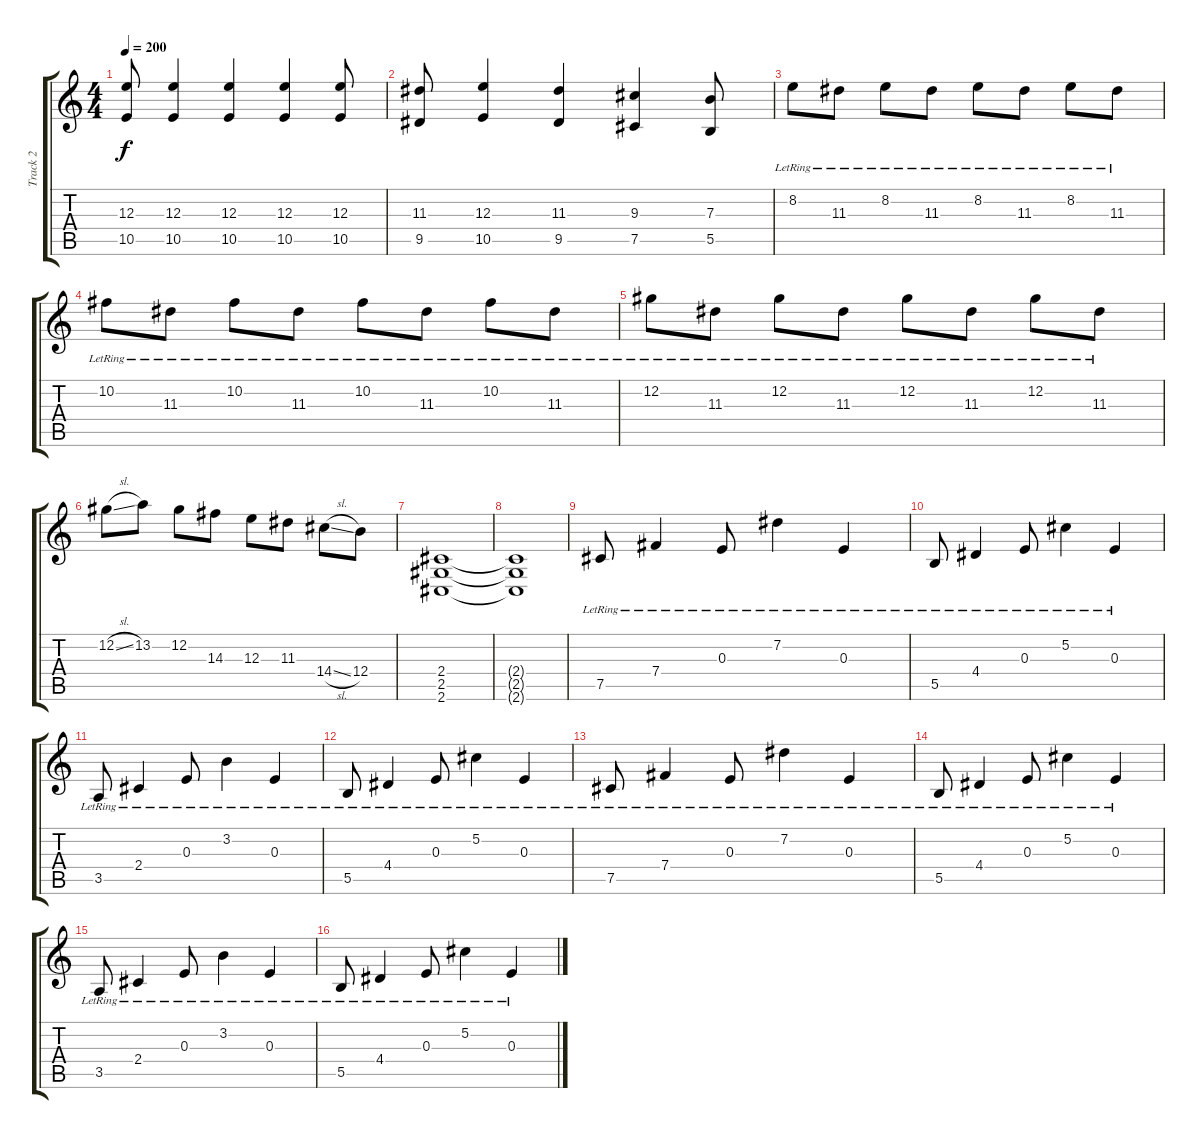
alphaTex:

\track ("Track 2" "Track 2") {instrument electricguitarjazz}
\staff {score tabs}
\tuning (Db4 Ab3 E3 B2 Gb2 B1) {hide}
\ts (4 4)
\tempo 200
\clef g2
\ks c
(12.3 10.5).8{dy f} (12.3 10.5).4 (12.3 10.5).4 (12.3 10.5).4 (12.3 10.5).8 |
(11.3 9.5).8 (12.3 10.5).4 (11.3 9.5).4 (9.3 7.5).4 (7.3 5.5).8 |
8.2{lr}.8 11.3{lr}.8 8.2{lr}.8 11.3{lr}.8 8.2{lr}.8 11.3{lr}.8 8.2{lr}.8 11.3{lr}.8 |
10.2{lr}.8 11.3{lr}.8 10.2{lr}.8 11.3{lr}.8 10.2{lr}.8 11.3{lr}.8 10.2{lr}.8 11.3{lr}.8 |
12.2{lr}.8 11.3{lr}.8 12.2{lr}.8 11.3{lr}.8 12.2{lr}.8 11.3{lr}.8 12.2{lr}.8 11.3{lr}.8 |
12.2{sl}.8 13.2.8 12.2.8 14.3.8 12.3.8 11.3.8 14.4{sl}.8 12.4.8 |
(2.4 2.5 2.6).1{volume 6} |
(2.4{t} 2.5{t} 2.6{t}).1 |
7.5{lr}.8{volume 13 instrument electricguitarjazz} 7.4{lr}.4 0.3{lr}.8 7.2{lr}.4 0.3{lr}.4 |
5.5{lr}.8 4.4{lr}.4 0.3{lr}.8 5.2{lr}.4 0.3{lr}.4 |
3.5{lr}.8 2.4{lr}.4 0.3{lr}.8 3.2{lr}.4 0.3{lr}.4 |
5.5{lr}.8 4.4{lr}.4 0.3{lr}.8 5.2{lr}.4 0.3{lr}.4 |
7.5{lr}.8 7.4{lr}.4 0.3{lr}.8 7.2{lr}.4 0.3{lr}.4 |
5.5{lr}.8 4.4{lr}.4 0.3{lr}.8 5.2{lr}.4 0.3{lr}.4 |
3.5{lr}.8 2.4{lr}.4 0.3{lr}.8 3.2{lr}.4 0.3{lr}.4 |
5.5{lr}.8 4.4{lr}.4 0.3{lr}.8 5.2{lr}.4 0.3{lr}.4
